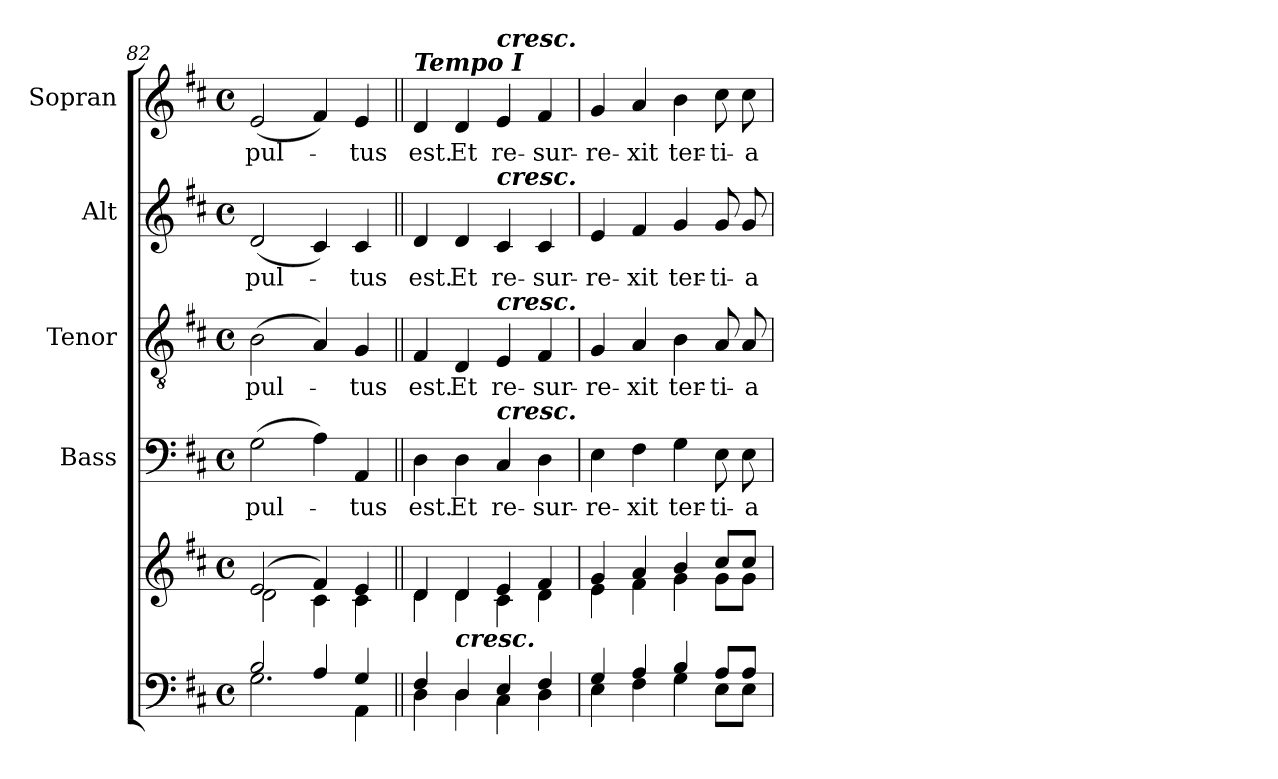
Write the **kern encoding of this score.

**kern	**kern	**kern	**text	**kern	**text	**kern	**text	**kern	**text
*part5	*part5	*part4	*part4	*part3	*part3	*part2	*part2	*part1	*part1
*staff6	*staff5	*staff4	*staff4	*staff3	*staff3	*staff2	*staff2	*staff1	*staff1
*	*	*I"Bass	*	*I"Tenor	*	*I"Alt	*	*I"Sopran	*
*	*	*I'B.	*	*I'T.	*	*I'A.	*	*I'S.	*
*clefF4	*clefG2	*clefF4	*	*clefGv2	*	*clefG2	*	*clefG2	*
*k[f#c#]	*k[f#c#]	*k[f#c#]	*	*k[f#c#]	*	*k[f#c#]	*	*k[f#c#]	*
*D:	*D:	*D:	*	*D:	*	*D:	*	*D:	*
*M4/4	*M4/4	*M4/4	*	*M4/4	*	*M4/4	*	*M4/4	*
*met(c)	*met(c)	*met(c)	*	*met(c)	*	*met(c)	*	*met(c)	*
=82	=82	=82	=82	=82	=82	=82	=82	=82	=82
*^	*^	*	*	*	*	*	*	*	*
!	!	!	!	!	!LO:LY:b	!	!LO:LY:b	!	!LO:LY:b	!	!LO:LY:b
2B/	2.G\	(2e/	2d\	(>2G\	-pul-	(>2B\	-pul-	(<2d/	-pul-	(<2e/	-pul-
4A/	.	4f#/)	4c#\	4A\)	.	4A/)	.	4c#/)	.	4f#/)	.
!	!	!	!	!	!LO:LY:b	!	!LO:LY:b	!	!LO:LY:b	!	!LO:LY:b
4G/	4AA\	4e/	4c#\	4AA/	-tus	4G/	-tus	4c#/	-tus	4e/	-tus
!!LO:PB:g=z
=83||	=83||	=83||	=83||	=83||	=83||	=83||	=83||	=83||	=83||	=83||	=83||
!	!	!	!	!	!	!	!	!	!	!LO:TX:a:Bi:t=Tempo I	!
!	!	!	!	!	!LO:LY:b	!	!LO:LY:b	!	!LO:LY:b	!	!LO:LY:b
4F#/	4D\	4d/	4d\	4D\	est.	4F#/	est.	4d/	est.	4d/	est.
!	!	!LO:TX:b:Bi:t=cresc.	!	!	!	!	!	!	!	!	!
!	!	!	!	!	!LO:LY:b	!	!LO:LY:b	!	!LO:LY:b	!	!LO:LY:b
4D/	4D\	4d/	4d\	4D\	Et	4D/	Et	4d/	Et	4d/	Et
!	!	!	!	!	!	!	!	!	!	!LO:TX:a:Bi:t=cresc.	!
!	!	!	!	!	!	!	!	!LO:TX:a:Bi:t=cresc.	!	!	!
!	!	!	!	!	!	!LO:TX:a:Bi:t=cresc.	!	!	!	!	!
!	!	!	!	!LO:TX:a:Bi:t=cresc.	!	!	!	!	!	!	!
!	!	!	!	!	!LO:LY:b	!	!LO:LY:b	!	!LO:LY:b	!	!LO:LY:b
4E/	4C#\	4e/	4c#\	4C#/	re-	4E/	re-	4c#/	re-	4e/	re-
!	!	!	!	!	!LO:LY:b	!	!LO:LY:b	!	!LO:LY:b	!	!LO:LY:b
4F#/	4D\	4f#/	4d\	4D\	-sur-	4F#/	-sur-	4c#/	-sur-	4f#/	-sur-
=84	=84	=84	=84	=84	=84	=84	=84	=84	=84	=84	=84
!	!	!	!	!	!LO:LY:b	!	!LO:LY:b	!	!LO:LY:b	!	!LO:LY:b
4G/	4E\	4g/	4e\	4E\	-re-	4G/	-re-	4e/	-re-	4g/	-re-
!	!	!	!	!	!LO:LY:b	!	!LO:LY:b	!	!LO:LY:b	!	!LO:LY:b
4A/	4F#\	4a/	4f#\	4F#\	-xit	4A/	-xit	4f#/	-xit	4a/	-xit
!	!	!	!	!	!LO:LY:b	!	!LO:LY:b	!	!LO:LY:b	!	!LO:LY:b
4B/	4G\	4b/	4g\	4G\	ter-	4B\	ter-	4g/	ter-	4b\	ter-
!	!	!	!	!	!LO:LY:b	!	!LO:LY:b	!	!LO:LY:b	!	!LO:LY:b
8A/L	8E\L	8cc#/L	8g\L	8E\	-ti-	8A/	-ti-	8g/	-ti-	8cc#\	-ti-
!	!	!	!	!	!LO:LY:b	!	!LO:LY:b	!	!LO:LY:b	!	!LO:LY:b
8A/J	8E\J	8cc#/J	8g\J	8E\	-a	8A/	-a	8g/	-a	8cc#\	-a
*v	*v	*	*	*	*	*	*	*	*	*	*
*	*v	*v	*	*	*	*	*	*	*	*
=	=	=	=	=	=	=	=	=	=
*-	*-	*-	*-	*-	*-	*-	*-	*-	*-
